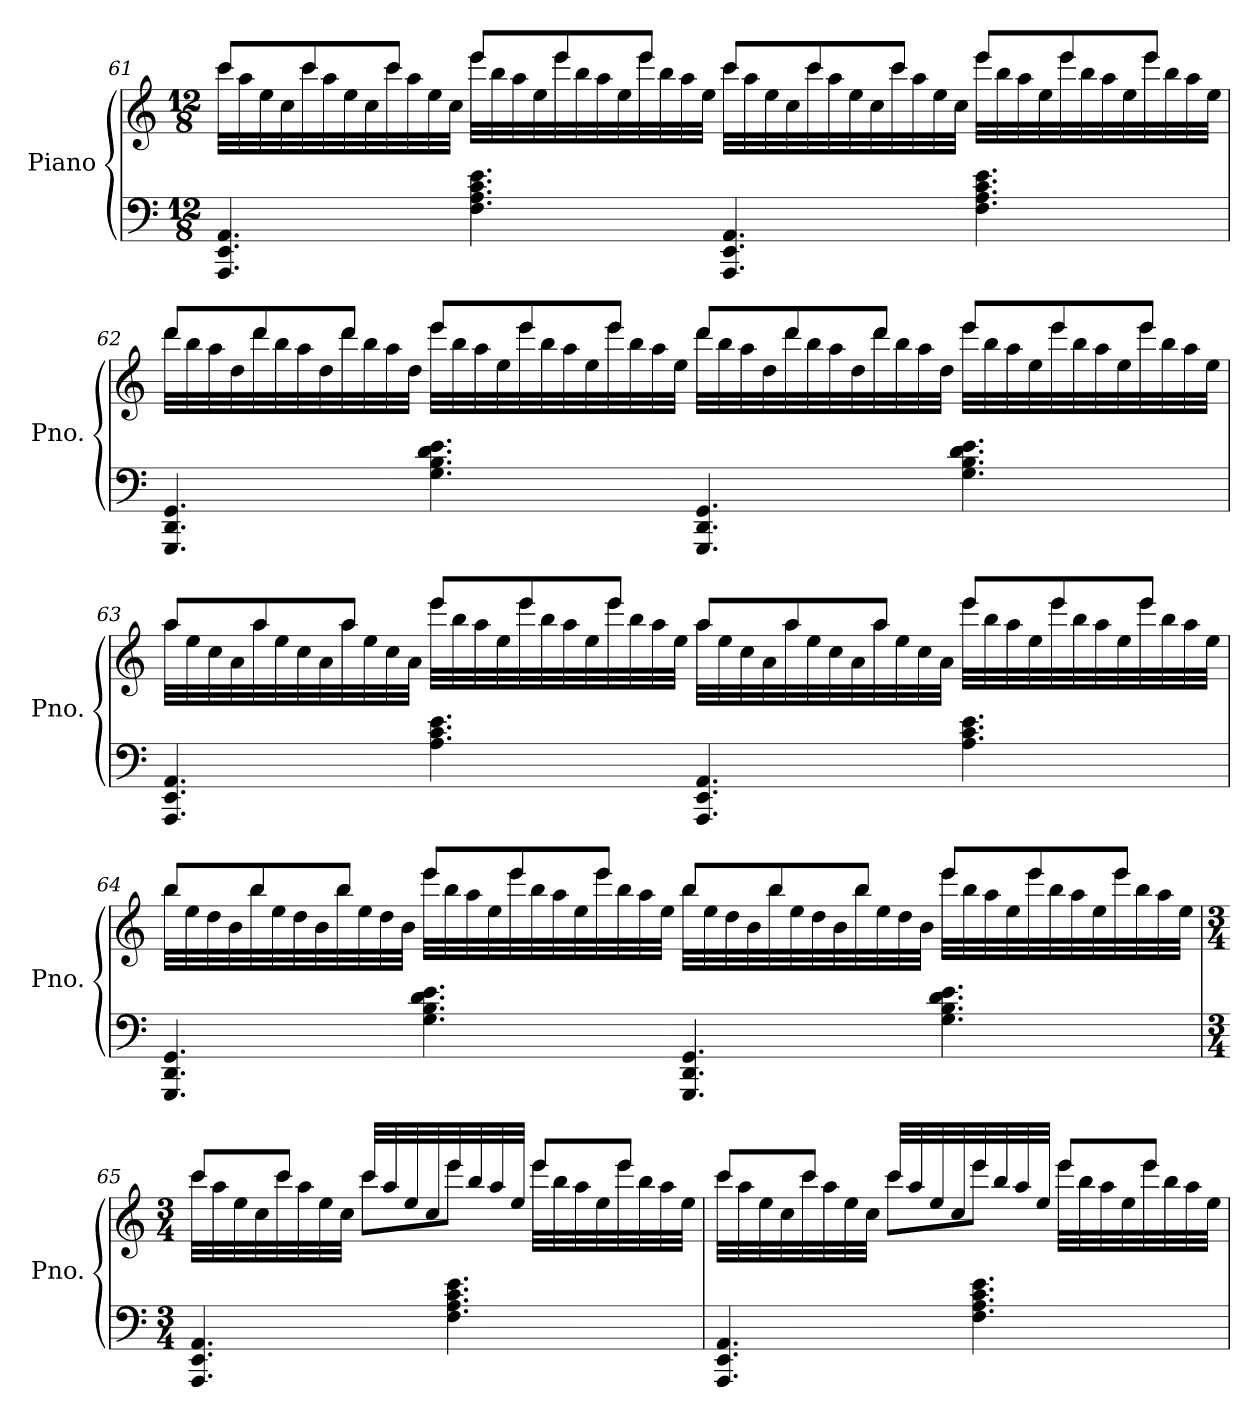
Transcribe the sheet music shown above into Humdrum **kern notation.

**kern	**kern
*part1	*part1
*staff2	*staff1
*I"Piano	*
*I'Pno.	*
!!LO:LB:g=z
*clefF4	*clefG2
*k[]	*k[]
*M12/8	*M12/8
=61	=61
*	*^
4.AAA/ 4.EE/ 4.AA/	32ccc\LLL	8ccc/L
.	32aa\	.
.	32ee\	.
.	32cc\	.
.	32ccc\	8ccc/
.	32aa\	.
.	32ee\	.
.	32cc\	.
.	32ccc\	8ccc/J
.	32aa\	.
.	32ee\	.
.	32cc\JJJ	.
4.F\ 4.A\ 4.c\ 4.e\	32eee\LLL	8eee/L
.	32bb\	.
.	32aa\	.
.	32ee\	.
.	32eee\	8eee/
.	32bb\	.
.	32aa\	.
.	32ee\	.
.	32eee\	8eee/J
.	32bb\	.
.	32aa\	.
.	32ee\JJJ	.
4.AAA/ 4.EE/ 4.AA/	32ccc\LLL	8ccc/L
.	32aa\	.
.	32ee\	.
.	32cc\	.
.	32ccc\	8ccc/
.	32aa\	.
.	32ee\	.
.	32cc\	.
.	32ccc\	8ccc/J
.	32aa\	.
.	32ee\	.
.	32cc\JJJ	.
4.F\ 4.A\ 4.c\ 4.e\	32eee\LLL	8eee/L
.	32bb\	.
.	32aa\	.
.	32ee\	.
.	32eee\	8eee/
.	32bb\	.
.	32aa\	.
.	32ee\	.
.	32eee\	8eee/J
.	32bb\	.
.	32aa\	.
.	32ee\JJJ	.
!!LO:LB:g=z	!!
=62	=62	=62
4.GGG/ 4.DD/ 4.GG/	32ddd\LLL	8ddd/L
.	32bb\	.
.	32aa\	.
.	32dd\	.
.	32ddd\	8ddd/
.	32bb\	.
.	32aa\	.
.	32dd\	.
.	32ddd\	8ddd/J
.	32bb\	.
.	32aa\	.
.	32dd\JJJ	.
4.G\ 4.B\ 4.d\ 4.e\	32eee\LLL	8eee/L
.	32bb\	.
.	32aa\	.
.	32ee\	.
.	32eee\	8eee/
.	32bb\	.
.	32aa\	.
.	32ee\	.
.	32eee\	8eee/J
.	32bb\	.
.	32aa\	.
.	32ee\JJJ	.
4.GGG/ 4.DD/ 4.GG/	32ddd\LLL	8ddd/L
.	32bb\	.
.	32aa\	.
.	32dd\	.
.	32ddd\	8ddd/
.	32bb\	.
.	32aa\	.
.	32dd\	.
.	32ddd\	8ddd/J
.	32bb\	.
.	32aa\	.
.	32dd\JJJ	.
4.G\ 4.B\ 4.d\ 4.e\	32eee\LLL	8eee/L
.	32bb\	.
.	32aa\	.
.	32ee\	.
.	32eee\	8eee/
.	32bb\	.
.	32aa\	.
.	32ee\	.
.	32eee\	8eee/J
.	32bb\	.
.	32aa\	.
.	32ee\JJJ	.
!!LO:PB:g=z	!!
=63	=63	=63
4.AAA/ 4.EE/ 4.AA/	32aa\LLL	8aa/L
.	32ee\	.
.	32cc\	.
.	32a\	.
.	32aa\	8aa/
.	32ee\	.
.	32cc\	.
.	32a\	.
.	32aa\	8aa/J
.	32ee\	.
.	32cc\	.
.	32a\JJJ	.
4.A\ 4.c\ 4.e\	32eee\LLL	8eee/L
.	32bb\	.
.	32aa\	.
.	32ee\	.
.	32eee\	8eee/
.	32bb\	.
.	32aa\	.
.	32ee\	.
.	32eee\	8eee/J
.	32bb\	.
.	32aa\	.
.	32ee\JJJ	.
4.AAA/ 4.EE/ 4.AA/	32aa\LLL	8aa/L
.	32ee\	.
.	32cc\	.
.	32a\	.
.	32aa\	8aa/
.	32ee\	.
.	32cc\	.
.	32a\	.
.	32aa\	8aa/J
.	32ee\	.
.	32cc\	.
.	32a\JJJ	.
4.A\ 4.c\ 4.e\	32eee\LLL	8eee/L
.	32bb\	.
.	32aa\	.
.	32ee\	.
.	32eee\	8eee/
.	32bb\	.
.	32aa\	.
.	32ee\	.
.	32eee\	8eee/J
.	32bb\	.
.	32aa\	.
.	32ee\JJJ	.
!!LO:LB:g=z	!!
=64	=64	=64
4.GGG/ 4.DD/ 4.GG/	32bb\LLL	8bb/L
.	32ee\	.
.	32dd\	.
.	32b\	.
.	32bb\	8bb/
.	32ee\	.
.	32dd\	.
.	32b\	.
.	32bb\	8bb/J
.	32ee\	.
.	32dd\	.
.	32b\JJJ	.
4.G\ 4.B\ 4.d\ 4.e\	32eee\LLL	8eee/L
.	32bb\	.
.	32aa\	.
.	32ee\	.
.	32eee\	8eee/
.	32bb\	.
.	32aa\	.
.	32ee\	.
.	32eee\	8eee/J
.	32bb\	.
.	32aa\	.
.	32ee\JJJ	.
4.GGG/ 4.DD/ 4.GG/	32bb\LLL	8bb/L
.	32ee\	.
.	32dd\	.
.	32b\	.
.	32bb\	8bb/
.	32ee\	.
.	32dd\	.
.	32b\	.
.	32bb\	8bb/J
.	32ee\	.
.	32dd\	.
.	32b\JJJ	.
4.G\ 4.B\ 4.d\ 4.e\	32eee\LLL	8eee/L
.	32bb\	.
.	32aa\	.
.	32ee\	.
.	32eee\	8eee/
.	32bb\	.
.	32aa\	.
.	32ee\	.
.	32eee\	8eee/J
.	32bb\	.
.	32aa\	.
.	32ee\JJJ	.
!!LO:LB:g=z	!!
=65	=65	=65
*M3/4	*M3/4	*
4.AAA/ 4.EE/ 4.AA/	32ccc\LLL	8ccc/L
.	32aa\	.
.	32ee\	.
.	32cc\	.
.	32ccc\	8ccc/J
.	32aa\	.
.	32ee\	.
.	32cc\JJJ	.
.	32ccc/LLL	8ccc\L
.	32aa/	.
.	32ee/	.
.	32cc/	.
4.F\ 4.A\ 4.c\ 4.e\	32eee/	8eee\J
.	32bb/	.
.	32aa/	.
.	32ee/JJJ	.
.	32eee\LLL	8eee/L
.	32bb\	.
.	32aa\	.
.	32ee\	.
.	32eee\	8eee/J
.	32bb\	.
.	32aa\	.
.	32ee\JJJ	.
!!LO:LB:g=z	!!
=66	=66	=66
4.AAA/ 4.EE/ 4.AA/	32ccc\LLL	8ccc/L
.	32aa\	.
.	32ee\	.
.	32cc\	.
.	32ccc\	8ccc/J
.	32aa\	.
.	32ee\	.
.	32cc\JJJ	.
.	32ccc/LLL	8ccc\L
.	32aa/	.
.	32ee/	.
.	32cc/	.
4.F\ 4.A\ 4.c\ 4.e\	32eee/	8eee\J
.	32bb/	.
.	32aa/	.
.	32ee/JJJ	.
.	32eee\LLL	8eee/L
.	32bb\	.
.	32aa\	.
.	32ee\	.
.	32eee\	8eee/J
.	32bb\	.
.	32aa\	.
.	32ee\JJJ	.
*	*v	*v
=	=
*-	*-
